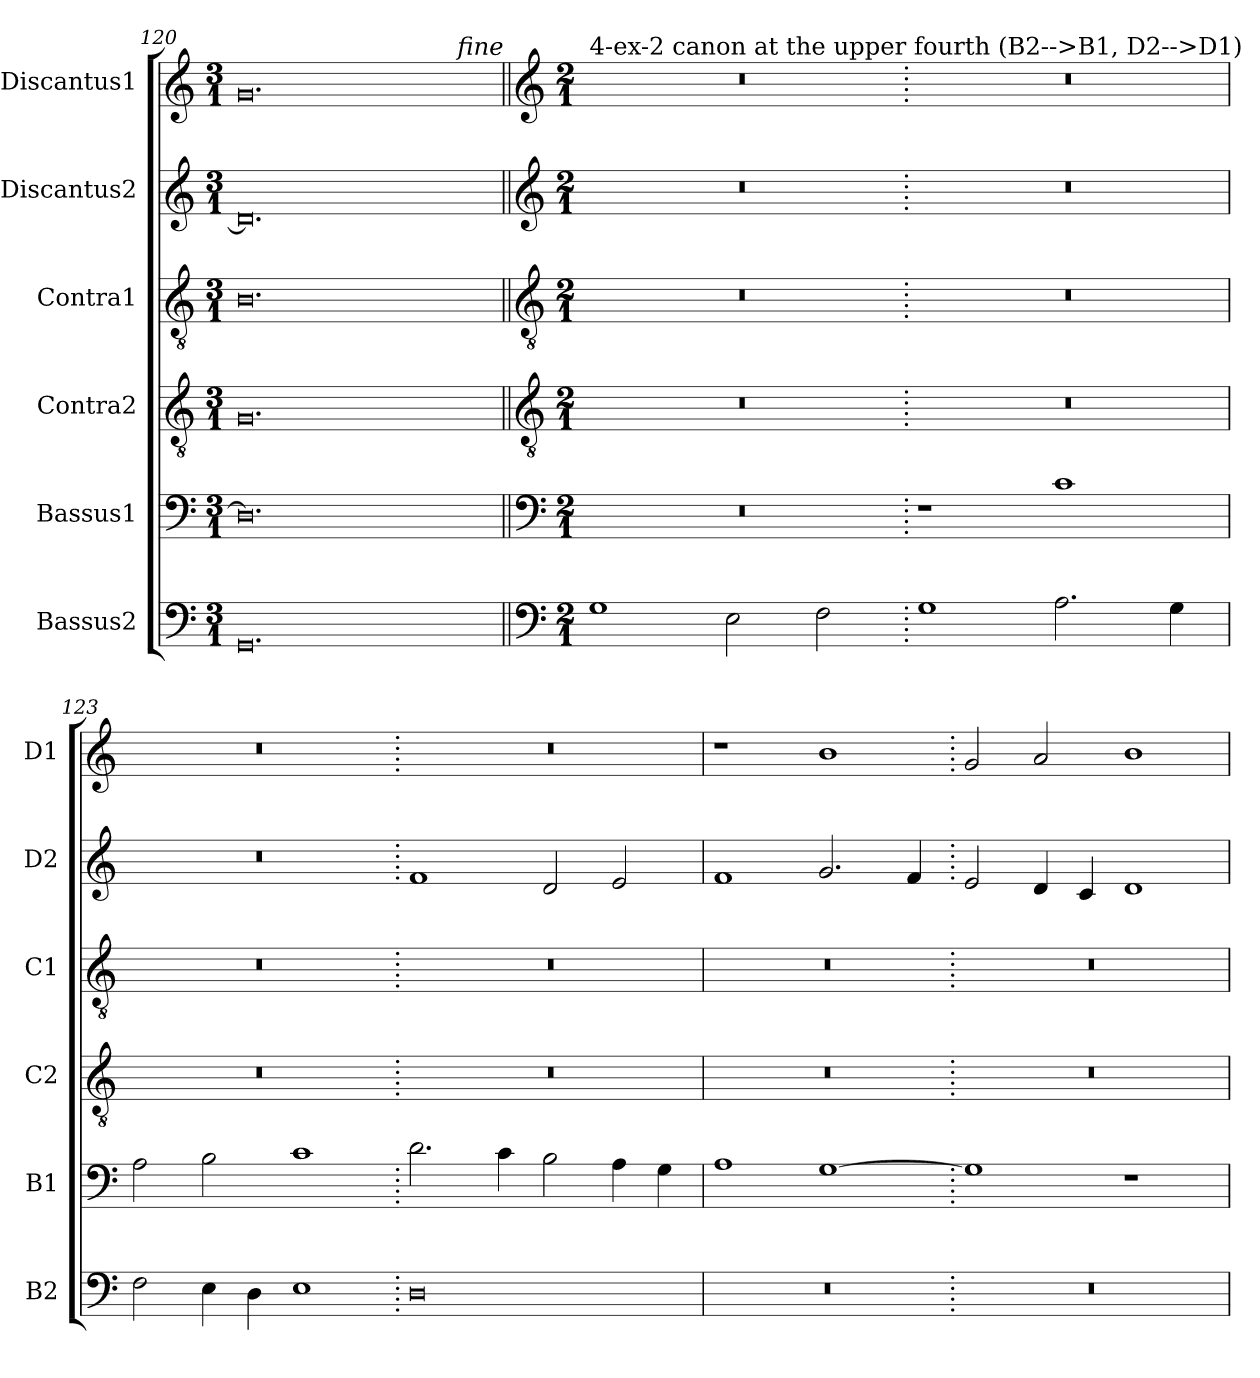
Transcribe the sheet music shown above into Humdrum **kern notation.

**kern	**kern	**kern	**kern	**kern	**kern
*part6	*part5	*part4	*part3	*part2	*part1
*staff6	*staff5	*staff4	*staff3	*staff2	*staff1
*I"Bassus2	*I"Bassus1	*I"Contra2	*I"Contra1	*I"Discantus2	*I"Discantus1
*I'B2	*I'B1	*I'C2	*I'C1	*I'D2	*I'D1
*clefF4	*clefF4	*clefGv2	*clefGv2	*clefG2	*clefG2
*k[]	*k[]	*k[]	*k[]	*k[]	*k[]
*M3/1	*M3/1	*M3/1	*M3/1	*M3/1	*M3/1
=120	=120	=120	=120	=120	=120
0.GG	0.D]	0.G	0.B	0.d]	0.g
!	!	!	!	!	!LO:TX:a:i:rj:t=fine
!!LO:LB:g=z
=121||	=121||	=121||	=121||	=121||	=121||
*clefF4	*clefF4	*clefGv2	*clefGv2	*clefG2	*clefG2
*k[]	*k[]	*k[]	*k[]	*k[]	*k[]
*M2/1	*M2/1	*M2/1	*M2/1	*M2/1	*M2/1
!	!	!	!	!	!LO:TX:a:t=4-ex-2 canon at the upper fourth (B2-->B1, D2-->D1)
1G	0r	0r	0r	0r	0r
2E\	.	.	.	.	.
2F\	.	.	.	.	.
=122.	=122.	=122.	=122.	=122.	=122.
1G	1r	0r	0r	0r	0r
2.A\	1c	.	.	.	.
4G\	.	.	.	.	.
=123	=123	=123	=123	=123	=123
2F\	2A\	0r	0r	0r	0r
4E\	2B\	.	.	.	.
4D\	.	.	.	.	.
1E	1c	.	.	.	.
=124.	=124.	=124.	=124.	=124.	=124.
0D	2.d\	0r	0r	1f	0r
.	4c\	.	.	.	.
.	2B\	.	.	2d/	.
.	4A\	.	.	2e/	.
.	4G\	.	.	.	.
=125	=125	=125	=125	=125	=125
0r	1A	0r	0r	1f	1r
.	[1G	.	.	2.g/	1b
.	.	.	.	4f/	.
=126.	=126.	=126.	=126.	=126.	=126.
0r	1G]	0r	0r	2e/	2g/
.	.	.	.	4d/	2a/
.	.	.	.	4c/	.
.	1r	.	.	1d	1b
=	=	=	=	=	=
*-	*-	*-	*-	*-	*-
